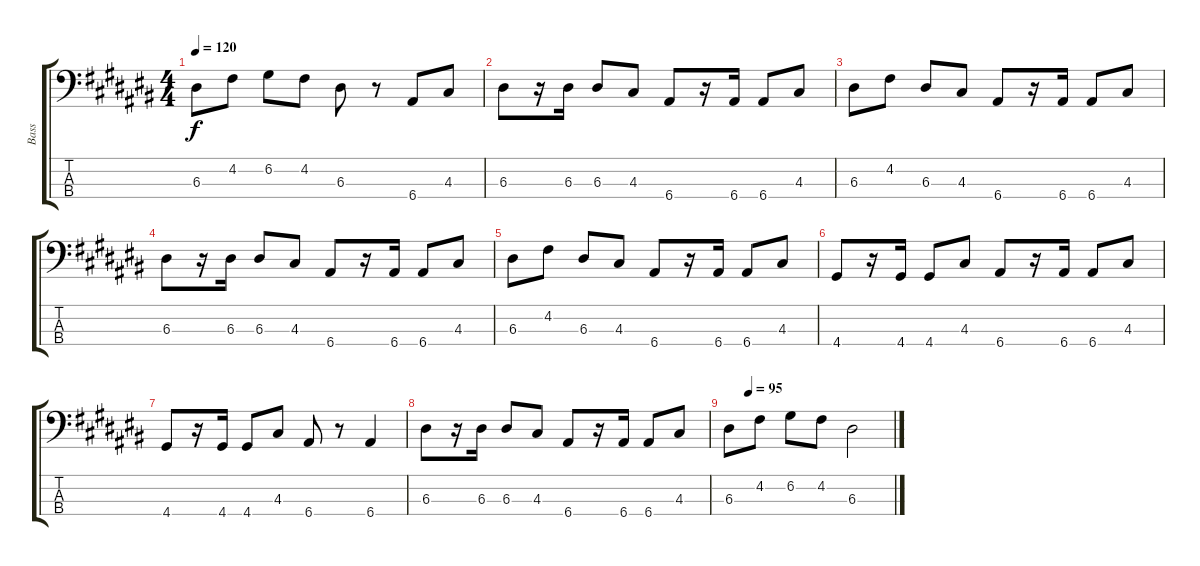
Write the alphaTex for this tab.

\track ("Bass" "Bass") {instrument electricbassfinger}
\staff {score tabs}
\tuning (G2 D2 A1 E1) {hide}
\ts (4 4)
\tempo 120
\clef f4
\ks c#
6.3.8{dy f} 4.2.8 6.2.8 4.2.8 6.3.8 r.8 6.4.8 4.3.8 |
6.3.8 r.16 6.3.16 6.3.8 4.3.8 6.4.8 r.16 6.4.16 6.4.8 4.3.8 |
6.3.8 4.2.8 6.3.8 4.3.8 6.4.8 r.16 6.4.16 6.4.8 4.3.8 |
6.3.8 r.16 6.3.16 6.3.8 4.3.8 6.4.8 r.16 6.4.16 6.4.8 4.3.8 |
6.3.8 4.2.8 6.3.8 4.3.8 6.4.8 r.16 6.4.16 6.4.8 4.3.8 |
4.4.8 r.16 4.4.16 4.4.8 4.3.8 6.4.8 r.16 6.4.16 6.4.8 4.3.8 |
4.4.8 r.16 4.4.16 4.4.8 4.3.8 6.4.8 r.8 6.4.4 |
6.3.8 r.16 6.3.16 6.3.8 4.3.8 6.4.8 r.16 6.4.16 6.4.8 4.3.8 |
\tempo (95 0.125)
6.3.8 4.2.8 6.2.8 4.2.8 6.3.2
